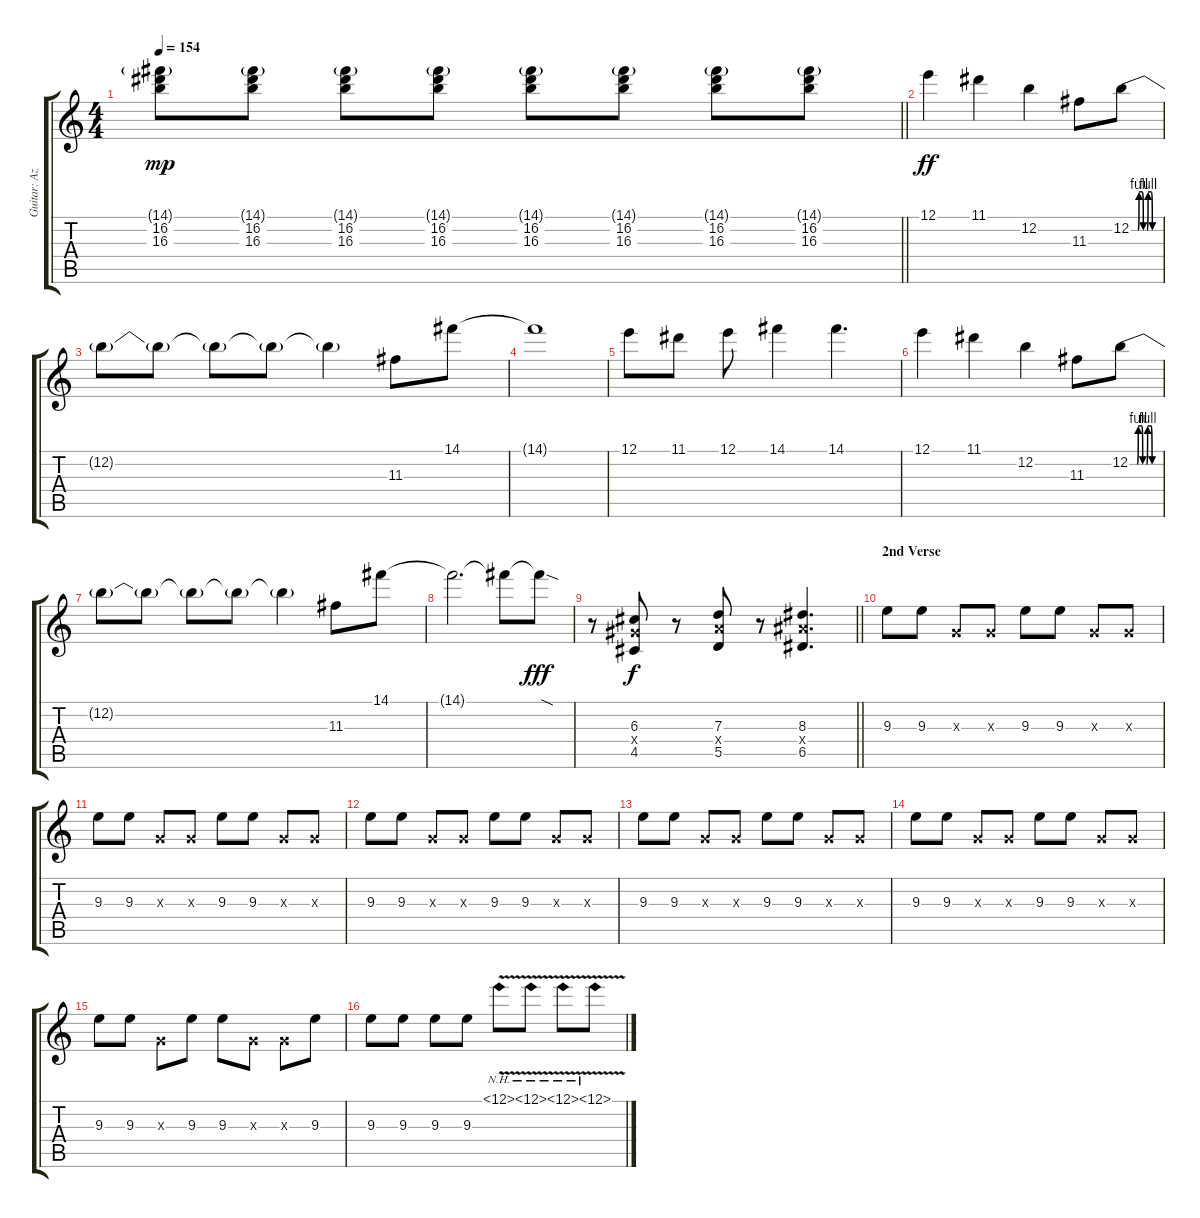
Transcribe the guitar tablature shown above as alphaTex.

\track ("Guitar: Azusa Nakano" "Guitar: Az") {instrument overdrivenguitar}
\staff {score tabs}
\tuning (E4 B3 G3 D3 A2 E2) {hide}
\ts (4 4)
\tempo 154
\clef g2
\barLineRight lightlight
\ks c
(14.1{g} 16.2 16.3).8{dy mp} (14.1{g} 16.2 16.3).8 (14.1{g} 16.2 16.3).8 (14.1{g} 16.2 16.3).8 (14.1{g} 16.2 16.3).8 (14.1{g} 16.2 16.3).8 (14.1{g} 16.2 16.3).8 (14.1{g} 16.2 16.3).8 |
12.1.4{dy ff balance 8} 11.1.4 12.2.4 11.3.8 12.2{be (custom 0 0 15 0 17 4 24 4 26 0 34 0 36 4 43 4 45 0 60 0)}.8 |
12.2{t}.8 12.2{t}.8 12.2{t}.8 12.2{t}.8 12.2{t}.4 11.3.8 14.1.8 |
14.1{t}.1 |
12.1.8 11.1.8 12.1.8 14.1.4 14.1.4{d} |
12.1.4 11.1.4 12.2.4 11.3.8 12.2{be (custom 0 0 15 0 17 4 24 4 26 0 34 0 36 4 43 4 45 0 60 0)}.8 |
12.2{t}.8 12.2{t}.8 12.2{t}.8 12.2{t}.8 12.2{t}.4 11.3.8 14.1.8 |
14.1{t}.2{d} 14.1{t}.8 14.1{sod t}.8{dy fff} |
\barLineRight lightlight
r.8{balance 16} (6.3 6.4{x} 4.5).8{dy f} r.8 (7.3 7.4{x} 5.5).8 r.8 (8.3 8.4{x} 6.5).4{d} |
\section ("" "2nd Verse")
9.3.8 9.3.8 0.3{x}.8 0.3{x}.8 9.3.8 9.3.8 0.3{x}.8 0.3{x}.8 |
9.3.8 9.3.8 0.3{x}.8 0.3{x}.8 9.3.8 9.3.8 0.3{x}.8 0.3{x}.8 |
9.3.8 9.3.8 0.3{x}.8 0.3{x}.8 9.3.8 9.3.8 0.3{x}.8 0.3{x}.8 |
9.3.8 9.3.8 0.3{x}.8 0.3{x}.8 9.3.8 9.3.8 0.3{x}.8 0.3{x}.8 |
9.3.8 9.3.8 0.3{x}.8 0.3{x}.8 9.3.8 9.3.8 0.3{x}.8 0.3{x}.8 |
9.3.8 9.3.8 0.3{x}.8 9.3.8 9.3.8 0.3{x}.8 0.3{x}.8 9.3.8 |
9.3.8 9.3.8 9.3.8 9.3.8 12.1{nh v}.8 12.1{nh v}.8 12.1{nh v}.8 12.1{nh v}.8
